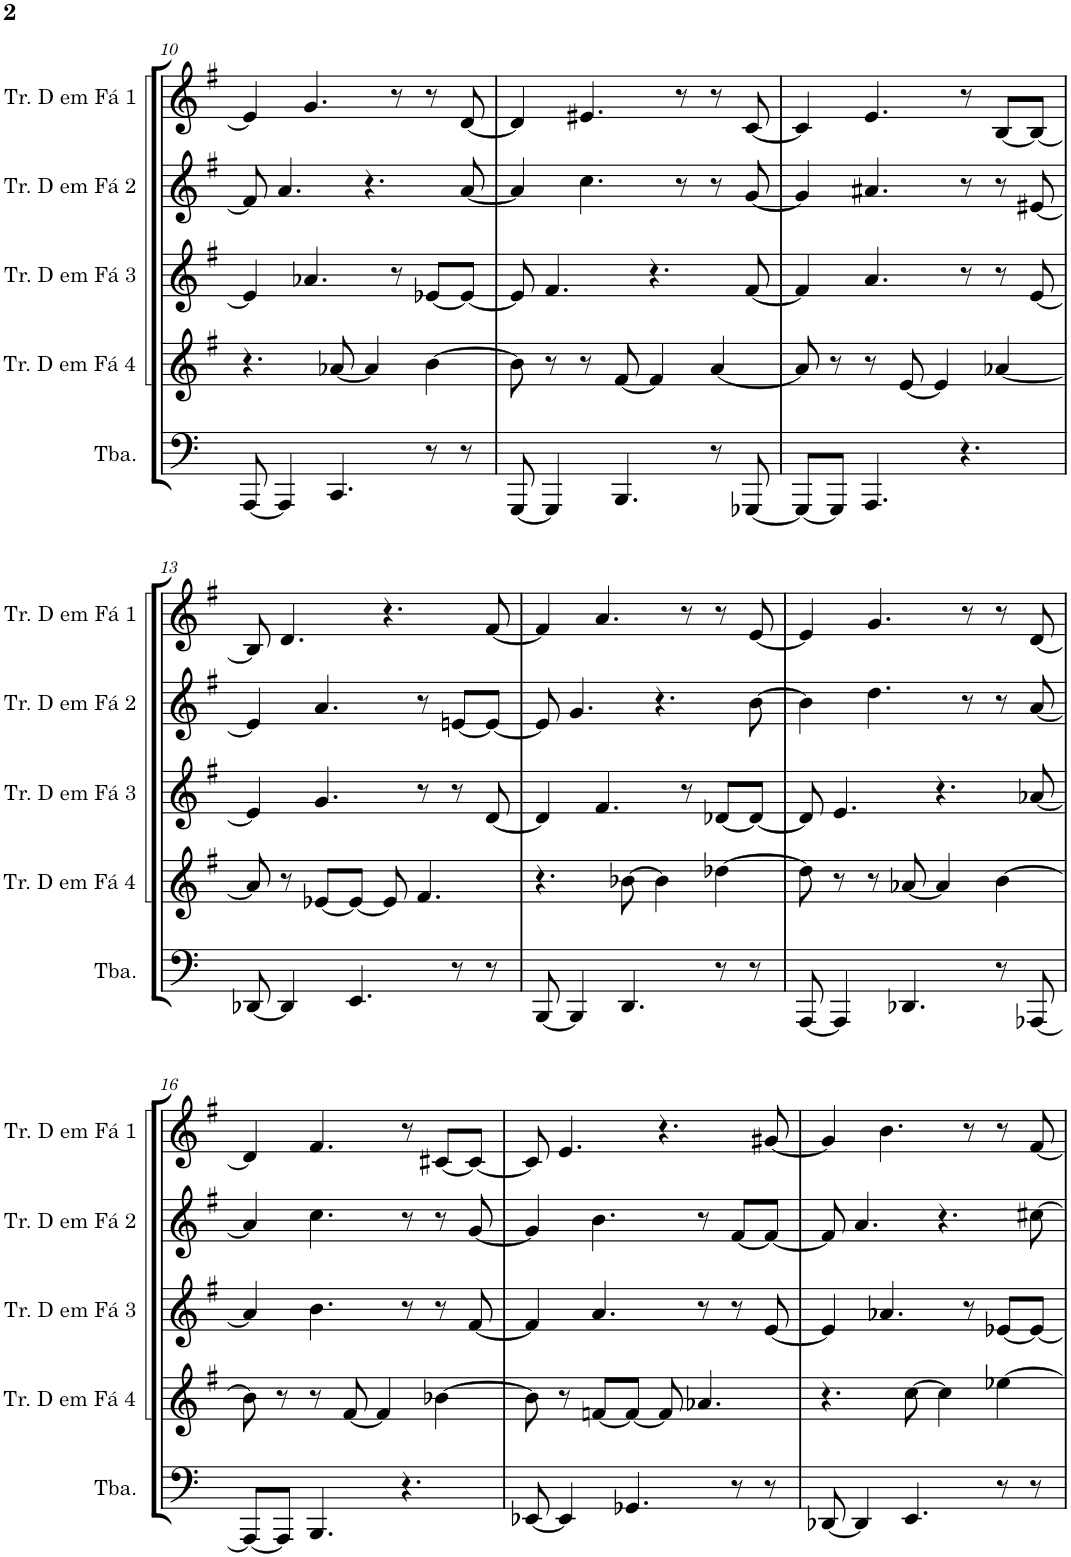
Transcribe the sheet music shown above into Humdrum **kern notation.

**kern	**kern	**kern	**kern	**kern
*part5	*part4	*part3	*part2	*part1
*staff5	*staff4	*staff3	*staff2	*staff1
*I"Tuba	*I"Trompa em Fá 4	*I"Trompa em Fá 3	*I"Trompa em Fá 2	*I"Trompa em Fá 1
*I'Tba.	*	*	*	*
!!LO:PB:g=z
*clefF4	*clefG2	*clefG2	*clefG2	*clefG2
*	*Trd4c7	*Trd4c7	*Trd4c7	*Trd4c7
*k[]	*k[f#]	*k[f#]	*k[f#]	*k[f#]
*M4/4	*M4/4	*M4/4	*M4/4	*M4/4
=10	=10	=10	=10	=10
[8AAA/	4.r	4e/]	8f#/]	4e/]
4AAA/]	.	.	4.a/	.
.	.	4.a-X/	.	4.g/
4.CC/	[8a-X/	.	.	.
.	4a-/]	.	4.r	.
.	.	8r	.	8r
8r	[4b\	[8e-X/L	.	8r
8r	.	8e-/J_	[8a/	[8d/
=11	=11	=11	=11	=11
[8GGG/	8b\]	8e-/]	4a/]	4d/]
4GGG/]	8r	4.f#/	.	.
.	8r	.	4.cc\	4.e#X/
4.BBB/	[8f#/	.	.	.
.	4f#/]	4.r	.	.
.	.	.	8r	8r
8r	[4a/	.	8r	8r
[8GGG-X/	.	[8f#/	[8g/	[8c/
=12	=12	=12	=12	=12
8GGG-/L_	8a/]	4f#/]	4g/]	4c/]
8GGG-/J]	8r	.	.	.
4.AAA/	8r	4.a/	4.a#X/	4.e/
.	[8e/	.	.	.
.	4e/]	.	.	.
4.r	.	8r	8r	8r
.	[4a-X/	8r	8r	[8B/L
.	.	[8e/	[8e#X/	8B/J_
!!LO:LB:g=z
=13	=13	=13	=13	=13
[8DD-X/	8a-/]	4e/]	4e#/]	8B/]
4DD-/]	8r	.	.	4.d/
.	[8e-X/L	4.g/	4.a/	.
4.EE/	8e-/J_	.	.	.
.	8e-/]	.	.	4.r
.	4.f#/	8r	8r	.
8r	.	8r	[8en/L	.
8r	.	[8d/	8e/J_	[8f#/
=14	=14	=14	=14	=14
[8BBB/	4.r	4d/]	8e/]	4f#/]
4BBB/]	.	.	4.g/	.
.	.	4.f#/	.	4.a/
4.DD/	[8b-X\	.	.	.
.	4b-\]	.	4.r	.
.	.	8r	.	8r
8r	[4dd-X\	[8d-X/L	.	8r
8r	.	8d-/J_	[8b\	[8e/
=15	=15	=15	=15	=15
[8AAA/	8dd-\]	8d-/]	4b\]	4e/]
4AAA/]	8r	4.e/	.	.
.	8r	.	4.dd\	4.g/
4.DD-X/	[8a-X/	.	.	.
.	4a-/]	4.r	.	.
.	.	.	8r	8r
8r	[4b\	.	8r	8r
[8AAA-X/	.	[8a-X/	[8a/	[8d/
!!LO:LB:g=z
=16	=16	=16	=16	=16
8AAA-/L_	8b\]	4a-/]	4a/]	4d/]
8AAA-/J]	8r	.	.	.
4.BBB/	8r	4.b\	4.cc\	4.f#/
.	[8f#/	.	.	.
.	4f#/]	.	.	.
4.r	.	8r	8r	8r
.	[4b-X\	8r	8r	[8c#X/L
.	.	[8f#/	[8g/	8c#/J_
=17	=17	=17	=17	=17
[8EE-X/	8b-\]	4f#/]	4g/]	8c#/]
4EE-/]	8r	.	.	4.e/
.	[8fn/L	4.a/	4.b\	.
4.GG-X/	8f/J_	.	.	.
.	8f/]	.	.	4.r
.	4.a-X/	8r	8r	.
8r	.	8r	[8f#/L	.
8r	.	[8e/	8f#/J_	[8g#X/
=18	=18	=18	=18	=18
[8DD-X/	4.r	4e/]	8f#/]	4g#/]
4DD-/]	.	.	4.a/	.
.	.	4.a-X/	.	4.b\
4.EE/	[8cc\	.	.	.
.	4cc\]	.	4.r	.
.	.	8r	.	8r
8r	[4ee-X\	[8e-X/L	.	8r
8r	.	8e-/J_	[8cc#X\	[8f#/
=	=	=	=	=
*-	*-	*-	*-	*-
